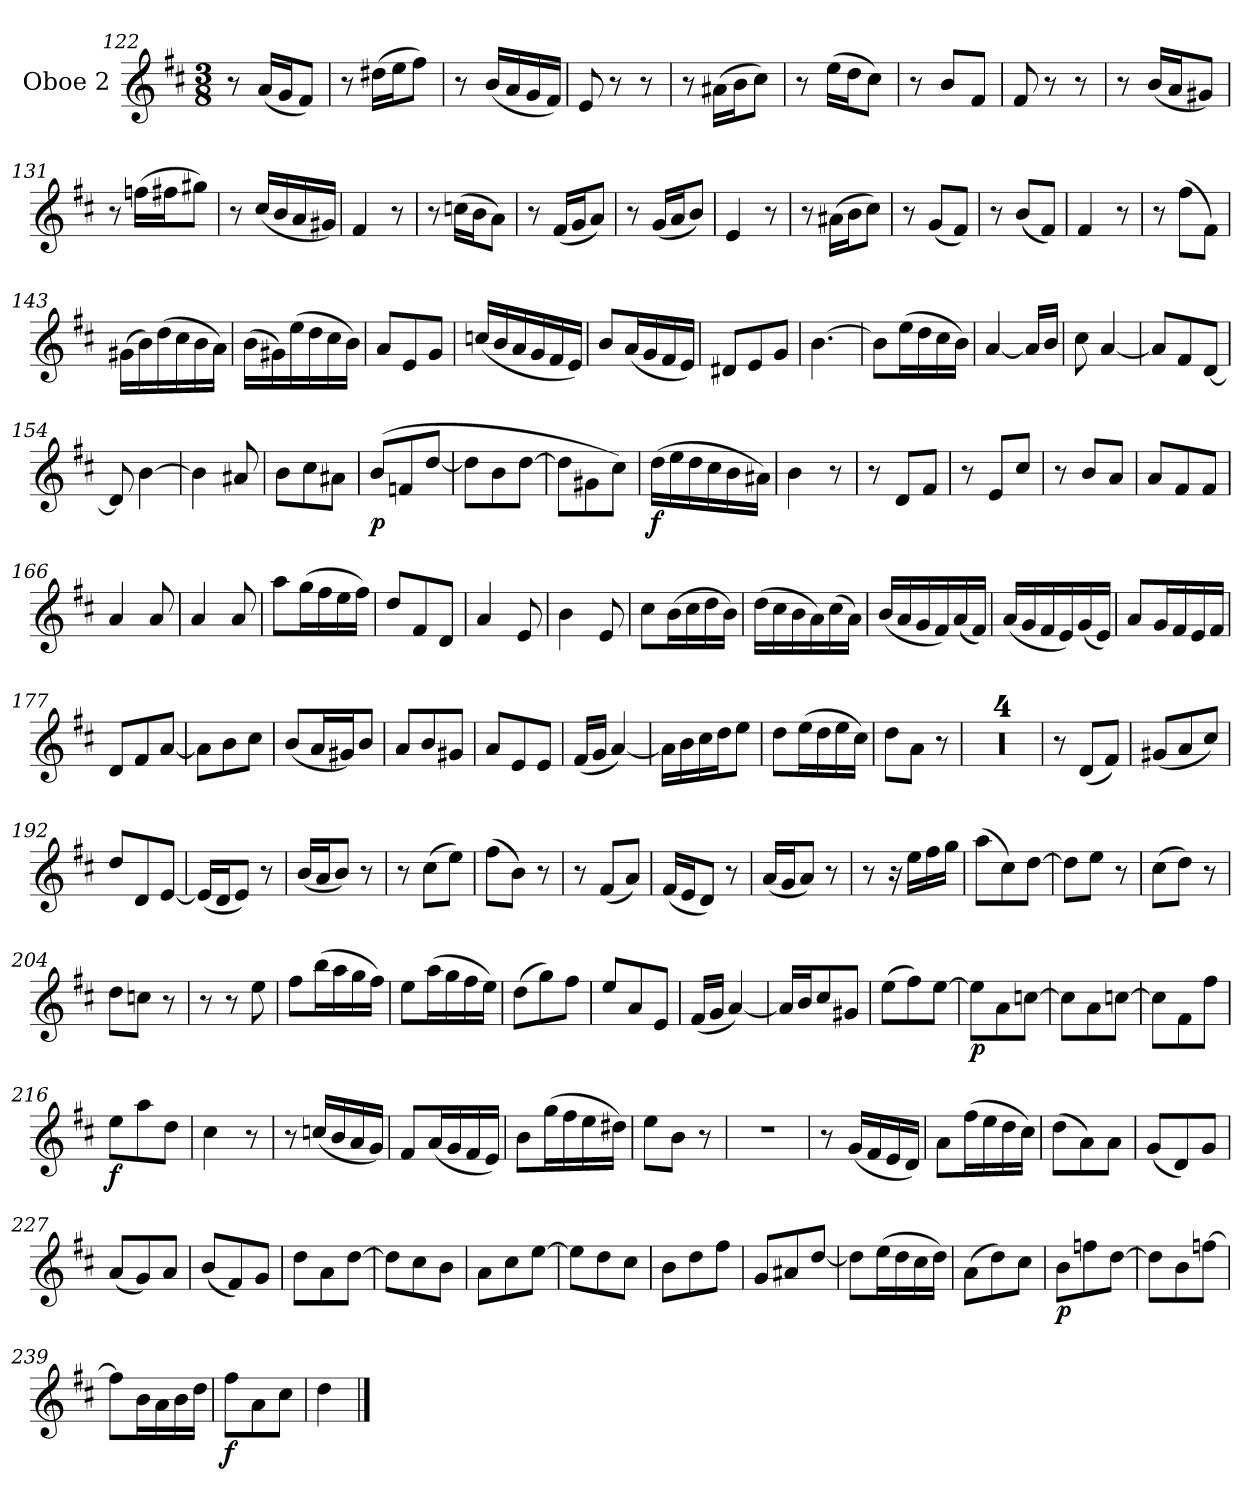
**kern	**dynam
*part1	*part1
*staff1	*staff1
*I"Oboe 2	*
*I'Ob. 2	*
*clefG2	*
*k[f#c#]	*
*M3/8	*
=122	=122
8r	.
(16a/LL	.
16g/J	.
8f#/J)	.
=123	=123
8r	.
(16dd#X\LL	.
16ee\J	.
8ff#\J)	.
!!LO:LB:g=z
=124	=124
8r	.
(16b/LL	.
16a/	.
16g/	.
16f#/JJ)	.
=125	=125
8e/	.
8r	.
8r	.
=126	=126
8r	.
(16a#X\LL	.
16b\J	.
8cc#\J)	.
=127	=127
8r	.
(16ee\LL	.
16dd\J	.
8cc#\J)	.
=128	=128
8r	.
8b/L	.
8f#/J	.
=129	=129
8f#/	.
8r	.
8r	.
!!LO:LB:g=z
=130	=130
8r	.
(16b/LL	.
16a/J	.
8g#X/J)	.
=131	=131
8r	.
(16ffn\LL	.
16ff#X\J	.
8gg#X\J)	.
=132	=132
8r	.
(16cc#/LL	.
16b/	.
16a/	.
16g#X/JJ)	.
=133	=133
4f#/	.
8r	.
=134	=134
8r	.
(16ccn\LL	.
16b\J	.
8a\J)	.
=135	=135
8r	.
(16f#/LL	.
16g/J	.
8a/J)	.
!!LO:LB:g=z
=136	=136
8r	.
(16g/LL	.
16a/J	.
8b/J)	.
=137	=137
4e/	.
8r	.
=138	=138
8r	.
(16a#X\LL	.
16b\J	.
8cc#\J)	.
=139	=139
8r	.
(8g/L	.
8f#/J)	.
=140	=140
8r	.
(8b/L	.
8f#/J)	.
=141	=141
4f#/	.
8r	.
!!LO:LB:g=z
=142	=142
8r	.
(8ff#\L	.
8f#\J)	.
=143	=143
(16g#X\LL	.
16b\)	.
(16dd\	.
16cc#\	.
16b\	.
16a\JJ)	.
=144	=144
(16b\LL	.
16g#X\)	.
(16ee\	.
16dd\	.
16cc#\	.
16b\JJ)	.
=145	=145
8a/L	.
8e/	.
8g/J	.
=146	=146
(16ccn/LL	.
16b/	.
16a/	.
16g/	.
16f#/	.
16e/JJ)	.
!!LO:LB:g=z
=147	=147
8b/L	.
(16a/L	.
16g/	.
16f#/	.
16e/JJ)	.
!!LO:LB:g=z
=148	=148
8d#X/L	.
8e/	.
8g/J	.
=149	=149
[4.b\	.
=150	=150
8b\L]	.
(16ee\L	.
16dd\	.
16cc#\	.
16b\JJ)	.
=151	=151
[4a/	.
16a/LL]	.
16b/JJ	.
=152	=152
8cc#\	.
[4a/	.
=153	=153
8a/L]	.
8f#/	.
[8d/J	.
=154	=154
8d/]	.
[4b\	.
!!LO:LB:g=z
=155	=155
4b\]	.
8a#X/	.
=156	=156
8b\L	.
8cc#\	.
8a#X\J	.
=157	=157
!	!LO:DY:b
(8b/L	p
8fn/	.
[8dd/J	.
=158	=158
8dd\L]	.
8b\	.
[8dd\J	.
=159	=159
8dd\L]	.
8g#X\	.
8cc#\J)	.
=160	=160
!	!LO:DY:b
(16dd\LL	f
16ee\	.
16dd\	.
16cc#\	.
16b\	.
16a#X\JJ)	.
=161	=161
4b\	.
8r	.
!!LO:LB:g=z
=162	=162
8r	.
8d/L	.
8f#/J	.
=163	=163
8r	.
8e/L	.
8cc#/J	.
=164	=164
8r	.
8b/L	.
8a/J	.
=165	=165
8a/L	.
8f#/	.
8f#/J	.
=166	=166
4a/	.
8a/	.
=167	=167
4a/	.
8a/	.
=168	=168
8aa\L	.
(16gg\L	.
16ff#\	.
16ee\	.
16ff#\JJ)	.
!!LO:PB:g=z
=169	=169
8dd/L	.
8f#/	.
8d/J	.
=170	=170
4a/	.
8e/	.
=171	=171
4b\	.
8e/	.
=172	=172
8cc#\L	.
(16b\L	.
16cc#\	.
16dd\	.
16b\JJ)	.
=173	=173
(16dd\LL	.
16cc#\	.
16b\	.
16a\)	.
(16cc#\	.
16a\JJ)	.
=174	=174
(16b/LL	.
16a/	.
16g/	.
16f#/)	.
(16a/	.
16f#/JJ)	.
!!LO:LB:g=z
=175	=175
(16a/LL	.
16g/	.
16f#/	.
16e/)	.
(16g/	.
16e/JJ)	.
!!LO:LB:g=z
=176	=176
8a/L	.
16g/L	.
16f#/	.
16e/	.
16f#/JJ	.
=177	=177
8d/L	.
8f#/	.
[8a/J	.
=178	=178
8a\L]	.
8b\	.
8cc#\J	.
=179	=179
(8b/L	.
16a/L	.
16g#X/J)	.
8b/J	.
=180	=180
8a/L	.
8b/	.
8g#X/J	.
=181	=181
8a/L	.
8e/	.
8e/J	.
=182	=182
(16f#/LL	.
16g/JJ	.
[4a/)	.
!!LO:LB:g=z
=183	=183
16a\LL]	.
16b\	.
16cc#\	.
16dd\J	.
8ee\J	.
=184	=184
8dd\L	.
(16ee\L	.
16dd\	.
16ee\	.
16cc#\JJ)	.
=185	=185
8dd\L	.
8a\J	.
8r	.
=186	=186
4.r	.
=187	=187
4.r	.
=188	=188
4.r	.
=189	=189
4.r	.
!!LO:LB:g=z
=190	=190
8r	.
(8d/L	.
8f#/J)	.
=191	=191
(8g#X/L	.
8a/	.
8cc#/J)	.
=192	=192
8dd/L	.
8d/	.
[8e/J	.
=193	=193
(16e/LL]	.
16d/J	.
8e/J)	.
8r	.
=194	=194
(16b/LL	.
16a/J	.
8b/J)	.
8r	.
=195	=195
8r	.
(8cc#\L	.
8ee\J)	.
=196	=196
(8ff#\L	.
8b\J)	.
8r	.
!!LO:LB:g=z
=197	=197
8r	.
(8f#/L	.
8a/J)	.
=198	=198
(16f#/LL	.
16e/J	.
8d/J)	.
8r	.
=199	=199
(16a/LL	.
16g/J	.
8a/J)	.
8r	.
=200	=200
8r	.
16r	.
16ee\LL	.
16ff#\	.
16gg\JJ	.
=201	=201
(8aa\L	.
8cc#\)	.
[8dd\J	.
=202	=202
8dd\L]	.
8ee\J	.
8r	.
=203	=203
(8cc#\L	.
8dd\J)	.
8r	.
!!LO:LB:g=z
=204	=204
8dd\L	.
8ccn\J	.
8r	.
=205	=205
8r	.
8r	.
8ee\	.
=206	=206
8ff#\L	.
(16bb\L	.
16aa\	.
16gg\	.
16ff#\JJ)	.
=207	=207
8ee\L	.
(16aa\L	.
16gg\	.
16ff#\	.
16ee\JJ)	.
=208	=208
(8dd\L	.
8gg\)	.
8ff#\J	.
=209	=209
8ee/L	.
8a/	.
8e/J	.
!!LO:LB:g=z
=210	=210
(16f#/LL	.
16g/JJ	.
[4a/)	.
=211	=211
16a/LL]	.
16b/J	.
8cc#/	.
8g#X/J	.
=212	=212
(8ee\L	.
8ff#\)	.
[8ee\J	.
=213	=213
!	!LO:DY:b
8ee\L]	p
8a\	.
[8ccn\J	.
=214	=214
8cc\L]	.
8a\	.
[8ccn\J	.
=215	=215
8cc\L]	.
8f#\	.
8ff#\J	.
=216	=216
!	!LO:DY:b
8ee\L	f
8aa\	.
8dd\J	.
!!LO:LB:g=z
=217	=217
4cc#\	.
8r	.
=218	=218
8r	.
(16ccn/LL	.
16b/	.
16a/	.
16g/JJ)	.
=219	=219
8f#/L	.
(16a/L	.
16g/	.
16f#/	.
16e/JJ)	.
=220	=220
8b\L	.
(16gg\L	.
16ff#\	.
16ee\	.
16dd#X\JJ)	.
=221	=221
8ee\L	.
8b\J	.
8r	.
=222	=222
4.r	.
!!LO:LB:g=z
=223	=223
8r	.
(16g/LL	.
16f#/	.
16e/	.
16d/JJ)	.
=224	=224
8a\L	.
(16ff#\L	.
16ee\	.
16dd\	.
16cc#\JJ)	.
=225	=225
(8dd\L	.
8a\)	.
8a\J	.
=226	=226
(8g/L	.
8d/)	.
8g/J	.
=227	=227
(8a/L	.
8g/)	.
8a/J	.
=228	=228
(8b/L	.
8f#/)	.
8g/J	.
!!LO:LB:g=z
=229	=229
8dd\L	.
8a\	.
[8dd\J	.
=230	=230
8dd\L]	.
8cc#\	.
8b\J	.
=231	=231
8a\L	.
8cc#\	.
[8ee\J	.
=232	=232
8ee\L]	.
8dd\	.
8cc#\J	.
=233	=233
8b\L	.
8dd\	.
8ff#\J	.
=234	=234
8g/L	.
8a#X/	.
[8dd/J	.
!!LO:LB:g=z
=235	=235
8dd\L]	.
(16ee\L	.
16dd\	.
16cc#\	.
16dd\JJ)	.
=236	=236
(8a\L	.
8dd\)	.
8cc#\J	.
=237	=237
!	!LO:DY:b
8b\L	p
8ffn\	.
[8dd\J	.
=238	=238
8dd\L]	.
8b\	.
[8ffn\J	.
=239	=239
8ff\L]	.
16b\L	.
16a\	.
16b\	.
16dd\JJ	.
=240	=240
!	!LO:DY:b
8ff#\L	f
8a\	.
8cc#\J	.
=241	=241
4dd>\	.
==	==
*-	*-
